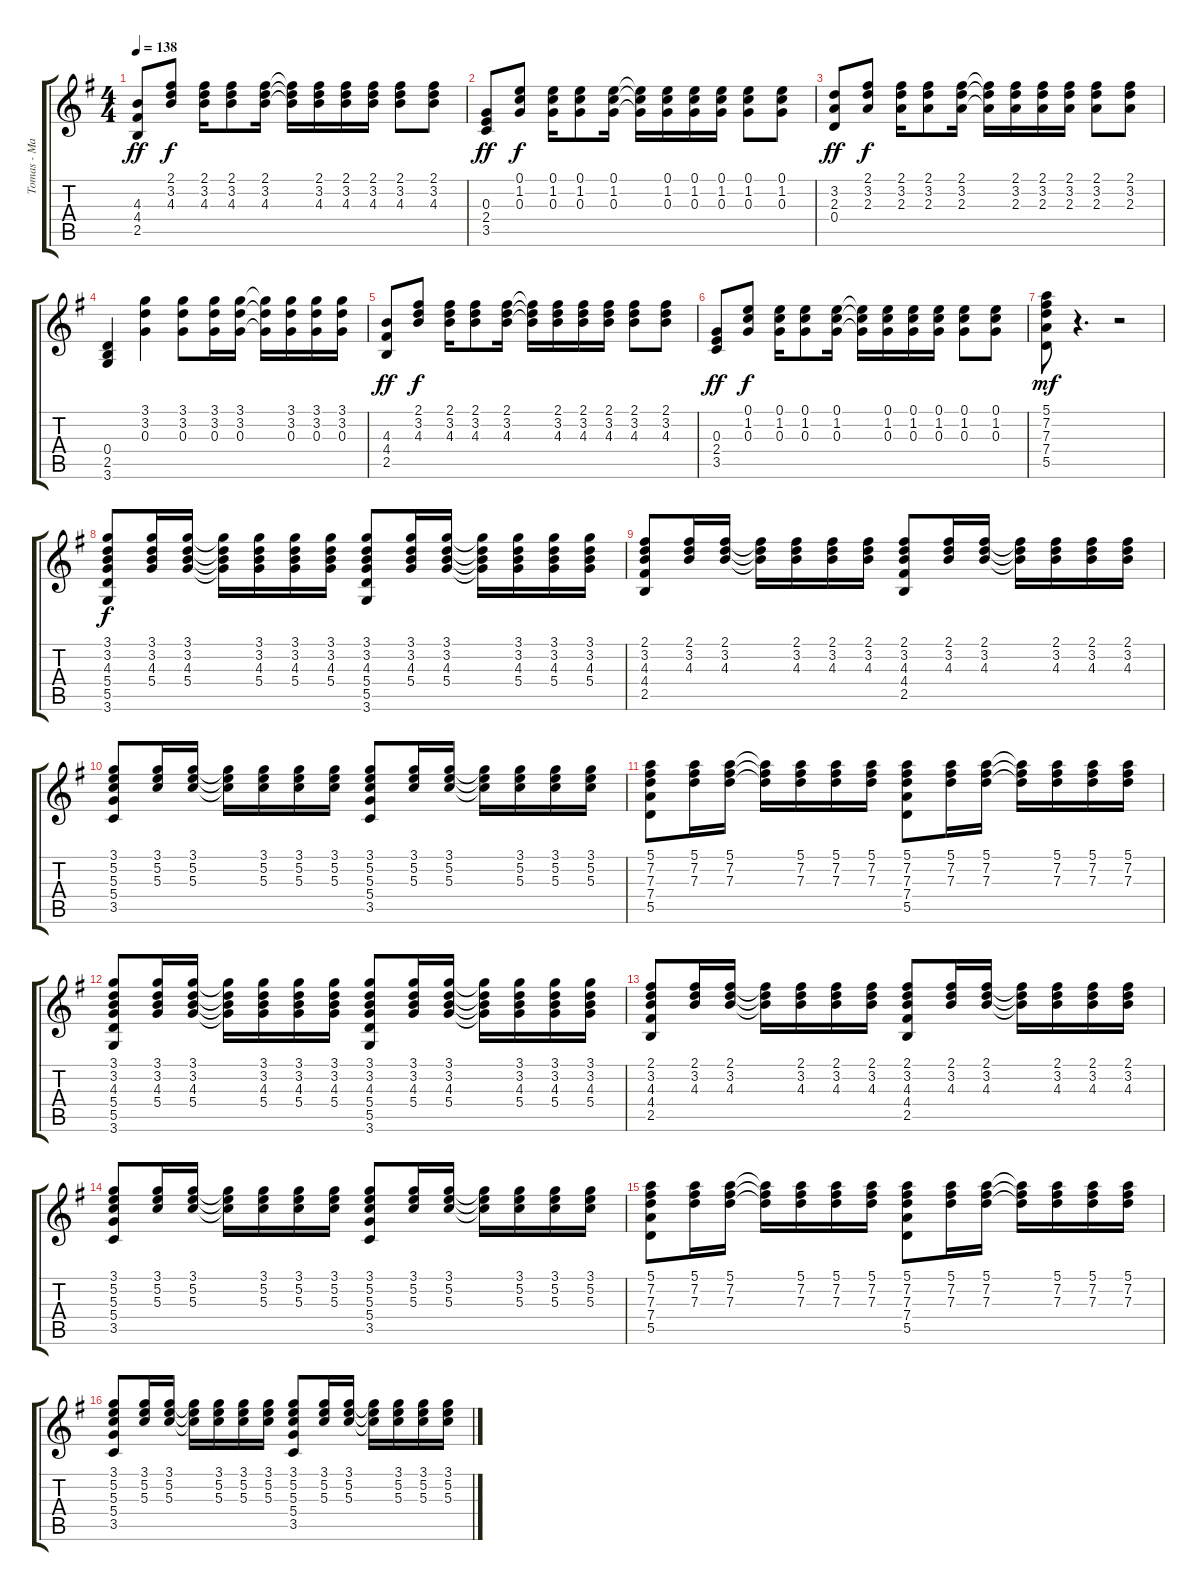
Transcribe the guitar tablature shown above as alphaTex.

\track ("Tomas - Main Guitar" "Tomas - Ma") {instrument electricguitarclean}
\staff {score tabs}
\tuning (E4 B3 G3 D3 A2 E2) {hide}
\ts (4 4)
\tempo 138
\clef g2
\ks g
(4.3 4.4 2.5).8{dy ff} (2.1 3.2 4.3).8{dy f} (2.1 3.2 4.3).16 (2.1 3.2 4.3).8 (2.1 3.2 4.3).16 (2.1{t} 3.2{t} 4.3{t}).16 (2.1 3.2 4.3).16 (2.1 3.2 4.3).16 (2.1 3.2 4.3).16 (2.1 3.2 4.3).8 (2.1 3.2 4.3).8 |
(0.3 2.4 3.5).8{dy ff} (0.1 1.2 0.3).8{dy f} (0.1 1.2 0.3).16 (0.1 1.2 0.3).8 (0.1 1.2 0.3).16 (0.1{t} 1.2{t} 0.3{t}).16 (0.1 1.2 0.3).16 (0.1 1.2 0.3).16 (0.1 1.2 0.3).16 (0.1 1.2 0.3).8 (0.1 1.2 0.3).8 |
(3.2 2.3 0.4).8{dy ff} (2.1 3.2 2.3).8{dy f} (2.1 3.2 2.3).16 (2.1 3.2 2.3).8 (2.1 3.2 2.3).16 (2.1{t} 3.2{t} 2.3{t}).16 (2.1 3.2 2.3).16 (2.1 3.2 2.3).16 (2.1 3.2 2.3).16 (2.1 3.2 2.3).8 (2.1 3.2 2.3).8 |
(0.4 2.5 3.6).4 (3.1 3.2 0.3).4 (3.1 3.2 0.3).8 (3.1 3.2 0.3).16 (3.1 3.2 0.3).16 (3.1{t} 3.2{t} 0.3{t}).16 (3.1 3.2 0.3).16 (3.1 3.2 0.3).16 (3.1 3.2 0.3).16 |
(4.3 4.4 2.5).8{dy ff} (2.1 3.2 4.3).8{dy f} (2.1 3.2 4.3).16 (2.1 3.2 4.3).8 (2.1 3.2 4.3).16 (2.1{t} 3.2{t} 4.3{t}).16 (2.1 3.2 4.3).16 (2.1 3.2 4.3).16 (2.1 3.2 4.3).16 (2.1 3.2 4.3).8 (2.1 3.2 4.3).8 |
(0.3 2.4 3.5).8{dy ff} (0.1 1.2 0.3).8{dy f} (0.1 1.2 0.3).16 (0.1 1.2 0.3).8 (0.1 1.2 0.3).16 (0.1{t} 1.2{t} 0.3{t}).16 (0.1 1.2 0.3).16 (0.1 1.2 0.3).16 (0.1 1.2 0.3).16 (0.1 1.2 0.3).8 (0.1 1.2 0.3).8 |
(5.1 7.2 7.3 7.4 5.5).8{dy mf} r.4{d} r.2 |
(3.1 3.2 4.3 5.4 5.5 3.6).8{dy f volume 12} (3.1 3.2 4.3 5.4).16 (3.1 3.2 4.3 5.4).16 (3.1{t} 3.2{t} 4.3{t} 5.4{t}).16 (3.1 3.2 4.3 5.4).16 (3.1 3.2 4.3 5.4).16 (3.1 3.2 4.3 5.4).16 (3.1 3.2 4.3 5.4 5.5 3.6).8 (3.1 3.2 4.3 5.4).16 (3.1 3.2 4.3 5.4).16 (3.1{t} 3.2{t} 4.3{t} 5.4{t}).16 (3.1 3.2 4.3 5.4).16 (3.1 3.2 4.3 5.4).16 (3.1 3.2 4.3 5.4).16 |
(2.1 3.2 4.3 4.4 2.5).8 (2.1 3.2 4.3).16 (2.1 3.2 4.3).16 (2.1{t} 3.2{t} 4.3{t}).16 (2.1 3.2 4.3).16 (2.1 3.2 4.3).16 (2.1 3.2 4.3).16 (2.1 3.2 4.3 4.4 2.5).8 (2.1 3.2 4.3).16 (2.1 3.2 4.3).16 (2.1{t} 3.2{t} 4.3{t}).16 (2.1 3.2 4.3).16 (2.1 3.2 4.3).16 (2.1 3.2 4.3).16 |
(3.1 5.2 5.3 5.4 3.5).8 (3.1 5.2 5.3).16 (3.1 5.2 5.3).16 (3.1{t} 5.2{t} 5.3{t}).16 (3.1 5.2 5.3).16 (3.1 5.2 5.3).16 (3.1 5.2 5.3).16 (3.1 5.2 5.3 5.4 3.5).8 (3.1 5.2 5.3).16 (3.1 5.2 5.3).16 (3.1{t} 5.2{t} 5.3{t}).16 (3.1 5.2 5.3).16 (3.1 5.2 5.3).16 (3.1 5.2 5.3).16 |
(5.1 7.2 7.3 7.4 5.5).8 (5.1 7.2 7.3).16 (5.1 7.2 7.3).16 (5.1{t} 7.2{t} 7.3{t}).16 (5.1 7.2 7.3).16 (5.1 7.2 7.3).16 (5.1 7.2 7.3).16 (5.1 7.2 7.3 7.4 5.5).8 (5.1 7.2 7.3).16 (5.1 7.2 7.3).16 (5.1{t} 7.2{t} 7.3{t}).16 (5.1 7.2 7.3).16 (5.1 7.2 7.3).16 (5.1 7.2 7.3).16 |
(3.1 3.2 4.3 5.4 5.5 3.6).8 (3.1 3.2 4.3 5.4).16 (3.1 3.2 4.3 5.4).16 (3.1{t} 3.2{t} 4.3{t} 5.4{t}).16 (3.1 3.2 4.3 5.4).16 (3.1 3.2 4.3 5.4).16 (3.1 3.2 4.3 5.4).16 (3.1 3.2 4.3 5.4 5.5 3.6).8 (3.1 3.2 4.3 5.4).16 (3.1 3.2 4.3 5.4).16 (3.1{t} 3.2{t} 4.3{t} 5.4{t}).16 (3.1 3.2 4.3 5.4).16 (3.1 3.2 4.3 5.4).16 (3.1 3.2 4.3 5.4).16 |
(2.1 3.2 4.3 4.4 2.5).8 (2.1 3.2 4.3).16 (2.1 3.2 4.3).16 (2.1{t} 3.2{t} 4.3{t}).16 (2.1 3.2 4.3).16 (2.1 3.2 4.3).16 (2.1 3.2 4.3).16 (2.1 3.2 4.3 4.4 2.5).8 (2.1 3.2 4.3).16 (2.1 3.2 4.3).16 (2.1{t} 3.2{t} 4.3{t}).16 (2.1 3.2 4.3).16 (2.1 3.2 4.3).16 (2.1 3.2 4.3).16 |
(3.1 5.2 5.3 5.4 3.5).8 (3.1 5.2 5.3).16 (3.1 5.2 5.3).16 (3.1{t} 5.2{t} 5.3{t}).16 (3.1 5.2 5.3).16 (3.1 5.2 5.3).16 (3.1 5.2 5.3).16 (3.1 5.2 5.3 5.4 3.5).8 (3.1 5.2 5.3).16 (3.1 5.2 5.3).16 (3.1{t} 5.2{t} 5.3{t}).16 (3.1 5.2 5.3).16 (3.1 5.2 5.3).16 (3.1 5.2 5.3).16 |
(5.1 7.2 7.3 7.4 5.5).8 (5.1 7.2 7.3).16 (5.1 7.2 7.3).16 (5.1{t} 7.2{t} 7.3{t}).16 (5.1 7.2 7.3).16 (5.1 7.2 7.3).16 (5.1 7.2 7.3).16 (5.1 7.2 7.3 7.4 5.5).8 (5.1 7.2 7.3).16 (5.1 7.2 7.3).16 (5.1{t} 7.2{t} 7.3{t}).16 (5.1 7.2 7.3).16 (5.1 7.2 7.3).16 (5.1 7.2 7.3).16 |
(3.1 5.2 5.3 5.4 3.5).8 (3.1 5.2 5.3).16 (3.1 5.2 5.3).16 (3.1{t} 5.2{t} 5.3{t}).16 (3.1 5.2 5.3).16 (3.1 5.2 5.3).16 (3.1 5.2 5.3).16 (3.1 5.2 5.3 5.4 3.5).8 (3.1 5.2 5.3).16 (3.1 5.2 5.3).16 (3.1{t} 5.2{t} 5.3{t}).16 (3.1 5.2 5.3).16 (3.1 5.2 5.3).16 (3.1 5.2 5.3).16
